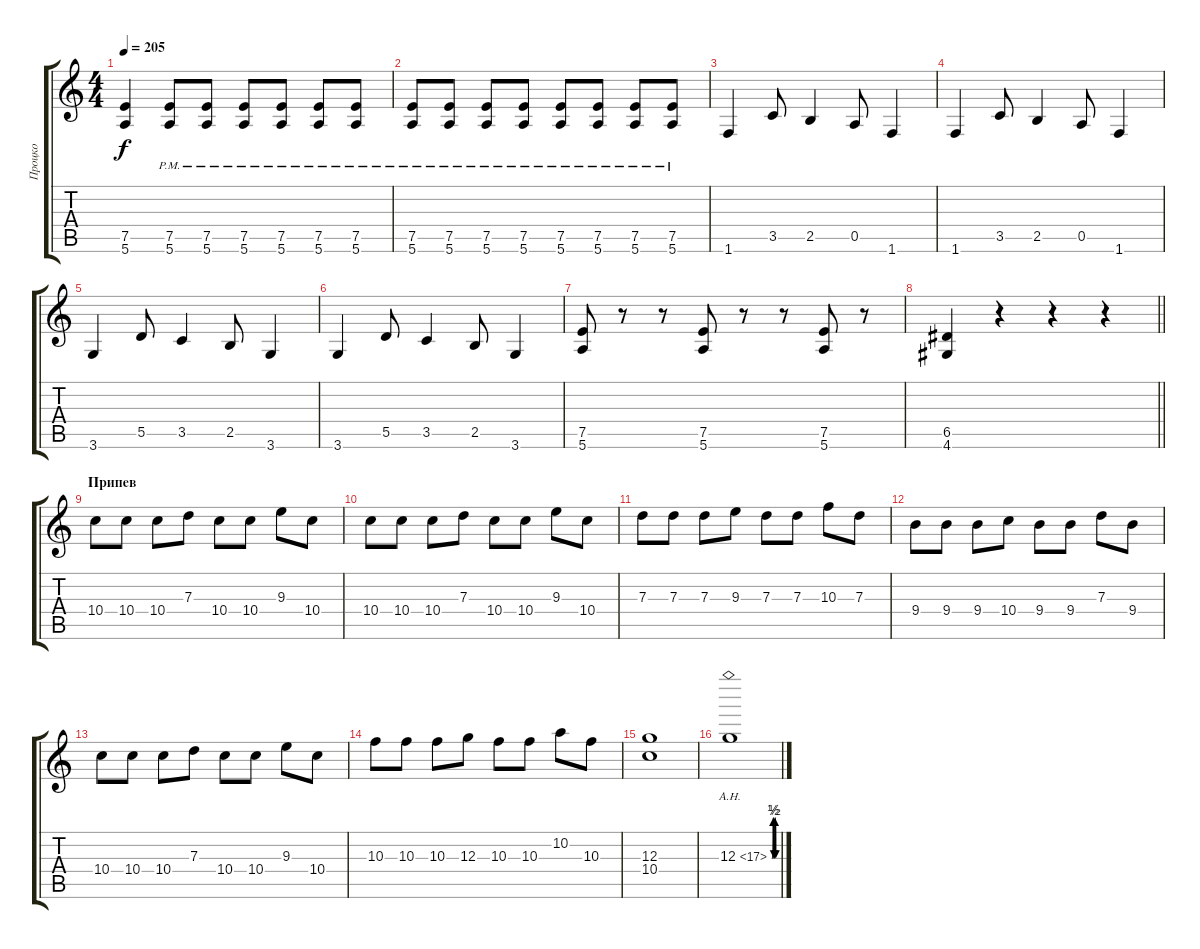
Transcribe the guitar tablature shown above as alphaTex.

\track ("Процко" "Процко") {instrument distortionguitar}
\staff {score tabs}
\tuning (E4 B3 G3 D3 A2 E2) {hide}
\ts (4 4)
\tempo 205
\clef g2
\ks c
(7.5 5.6).4{dy f} (7.5{pm} 5.6{pm}).8 (7.5{pm} 5.6{pm}).8 (7.5{pm} 5.6{pm}).8 (7.5{pm} 5.6{pm}).8 (7.5{pm} 5.6{pm}).8 (7.5{pm} 5.6{pm}).8 |
(7.5{pm} 5.6{pm}).8 (7.5{pm} 5.6{pm}).8 (7.5{pm} 5.6{pm}).8 (7.5{pm} 5.6{pm}).8 (7.5{pm} 5.6{pm}).8 (7.5{pm} 5.6{pm}).8 (7.5{pm} 5.6{pm}).8 (7.5{pm} 5.6{pm}).8 |
1.6.4 3.5.8 2.5.4 0.5.8 1.6.4 |
1.6.4 3.5.8 2.5.4 0.5.8 1.6.4 |
3.6.4 5.5.8 3.5.4 2.5.8 3.6.4 |
3.6.4 5.5.8 3.5.4 2.5.8 3.6.4 |
(7.5 5.6).8 r.8 r.8 (7.5 5.6).8 r.8 r.8 (7.5 5.6).8 r.8 |
\barLineRight lightlight
(6.5 4.6).4 r.4 r.4 r.4 |
\section ("" "Припев")
10.4.8 10.4.8 10.4.8 7.3.8 10.4.8 10.4.8 9.3.8 10.4.8 |
10.4.8 10.4.8 10.4.8 7.3.8 10.4.8 10.4.8 9.3.8 10.4.8 |
7.3.8 7.3.8 7.3.8 9.3.8 7.3.8 7.3.8 10.3.8 7.3.8 |
9.4.8 9.4.8 9.4.8 10.4.8 9.4.8 9.4.8 7.3.8 9.4.8 |
10.4.8 10.4.8 10.4.8 7.3.8 10.4.8 10.4.8 9.3.8 10.4.8 |
10.3.8 10.3.8 10.3.8 12.3.8 10.3.8 10.3.8 10.2.8 10.3.8 |
(12.3 10.4).1 |
12.3{be (custom 0 0 8 0 15 2 22 0 33 2 42 0 53 0 60 0) ah 5}.1
